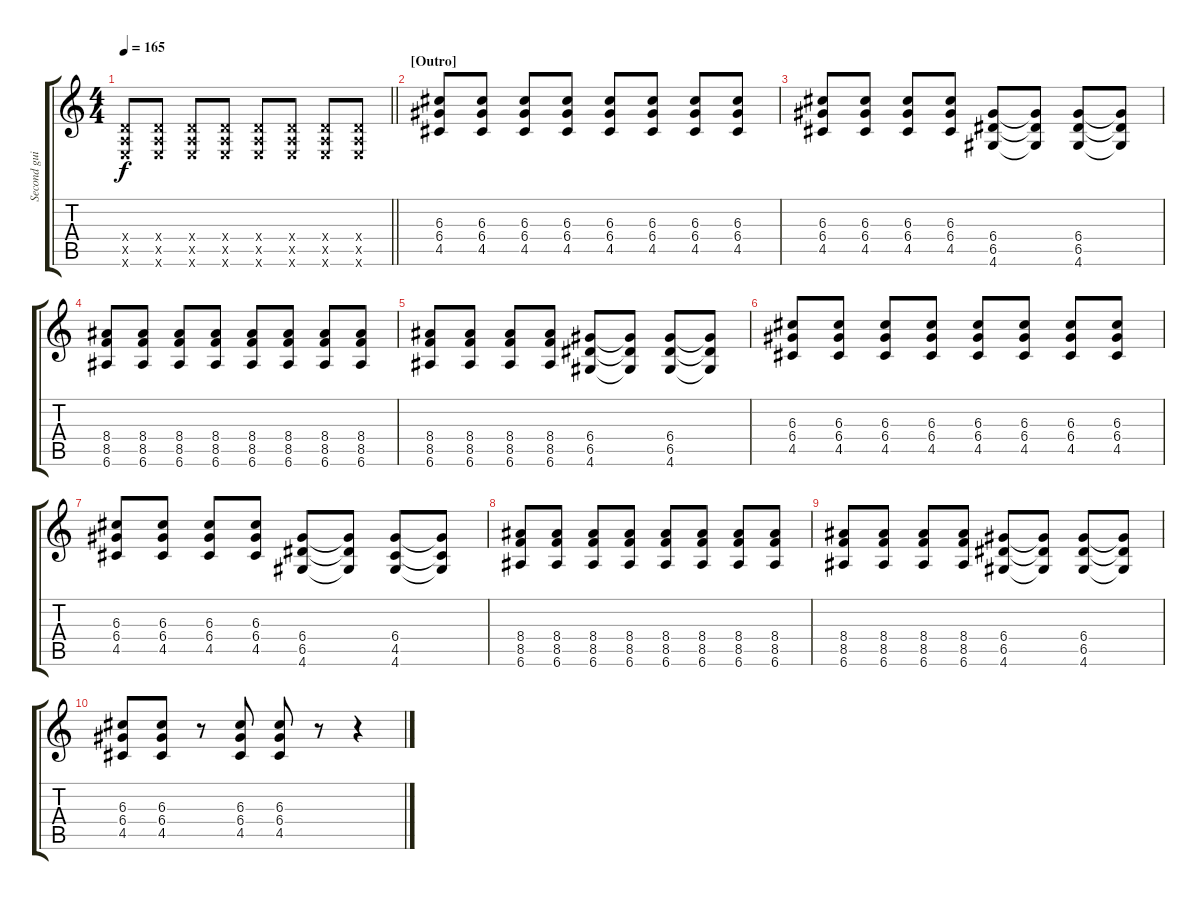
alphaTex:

\track ("Second guitar" "Second gui") {instrument distortionguitar}
\staff {score tabs}
\tuning (E4 B3 G3 D3 A2 E2) {hide}
\ts (4 4)
\tempo 165
\clef g2
\barLineRight lightlight
\ks c
(0.4{x} 0.5{x} 0.6{x}).8{dy f} (0.4{x} 0.5{x} 0.6{x}).8 (0.4{x} 0.5{x} 0.6{x}).8 (0.4{x} 0.5{x} 0.6{x}).8 (0.4{x} 0.5{x} 0.6{x}).8 (0.4{x} 0.5{x} 0.6{x}).8 (0.4{x} 0.5{x} 0.6{x}).8 (0.4{x} 0.5{x} 0.6{x}).8 |
\section ("" "[Outro]")
(6.3 6.4 4.5).8{volume 12} (6.3 6.4 4.5).8 (6.3 6.4 4.5).8 (6.3 6.4 4.5).8 (6.3 6.4 4.5).8 (6.3 6.4 4.5).8 (6.3 6.4 4.5).8 (6.3 6.4 4.5).8 |
(6.3 6.4 4.5).8 (6.3 6.4 4.5).8 (6.3 6.4 4.5).8 (6.3 6.4 4.5).8 (6.4 6.5 4.6).8 (6.4{t} 6.5{t} 4.6{t}).8 (6.4 6.5 4.6).8 (6.4{t} 6.5{t} 4.6{t}).8 |
(8.4 8.5 6.6).8 (8.4 8.5 6.6).8 (8.4 8.5 6.6).8 (8.4 8.5 6.6).8 (8.4 8.5 6.6).8 (8.4 8.5 6.6).8 (8.4 8.5 6.6).8 (8.4 8.5 6.6).8 |
(8.4 8.5 6.6).8 (8.4 8.5 6.6).8 (8.4 8.5 6.6).8 (8.4 8.5 6.6).8 (6.4 6.5 4.6).8 (6.4{t} 6.5{t} 4.6{t}).8 (6.4 6.5 4.6).8 (6.4{t} 6.5{t} 4.6{t}).8 |
(6.3 6.4 4.5).8 (6.3 6.4 4.5).8 (6.3 6.4 4.5).8 (6.3 6.4 4.5).8 (6.3 6.4 4.5).8 (6.3 6.4 4.5).8 (6.3 6.4 4.5).8 (6.3 6.4 4.5).8 |
(6.3 6.4 4.5).8 (6.3 6.4 4.5).8 (6.3 6.4 4.5).8 (6.3 6.4 4.5).8 (6.4 6.5 4.6).8 (6.4{t} 6.5{t} 4.6{t}).8 (6.4 4.5 4.6).8 (6.4{t} 4.5{t} 4.6{t}).8 |
(8.4 8.5 6.6).8 (8.4 8.5 6.6).8 (8.4 8.5 6.6).8 (8.4 8.5 6.6).8 (8.4 8.5 6.6).8 (8.4 8.5 6.6).8 (8.4 8.5 6.6).8 (8.4 8.5 6.6).8 |
(8.4 8.5 6.6).8 (8.4 8.5 6.6).8 (8.4 8.5 6.6).8 (8.4 8.5 6.6).8 (6.4 6.5 4.6).8 (6.4{t} 6.5{t} 4.6{t}).8 (6.4 6.5 4.6).8 (6.4{t} 6.5{t} 4.6{t}).8 |
(6.3 6.4 4.5).8 (6.3 6.4 4.5).8 r.8 (6.3 6.4 4.5).8 (6.3 6.4 4.5).8 r.8 r.4
